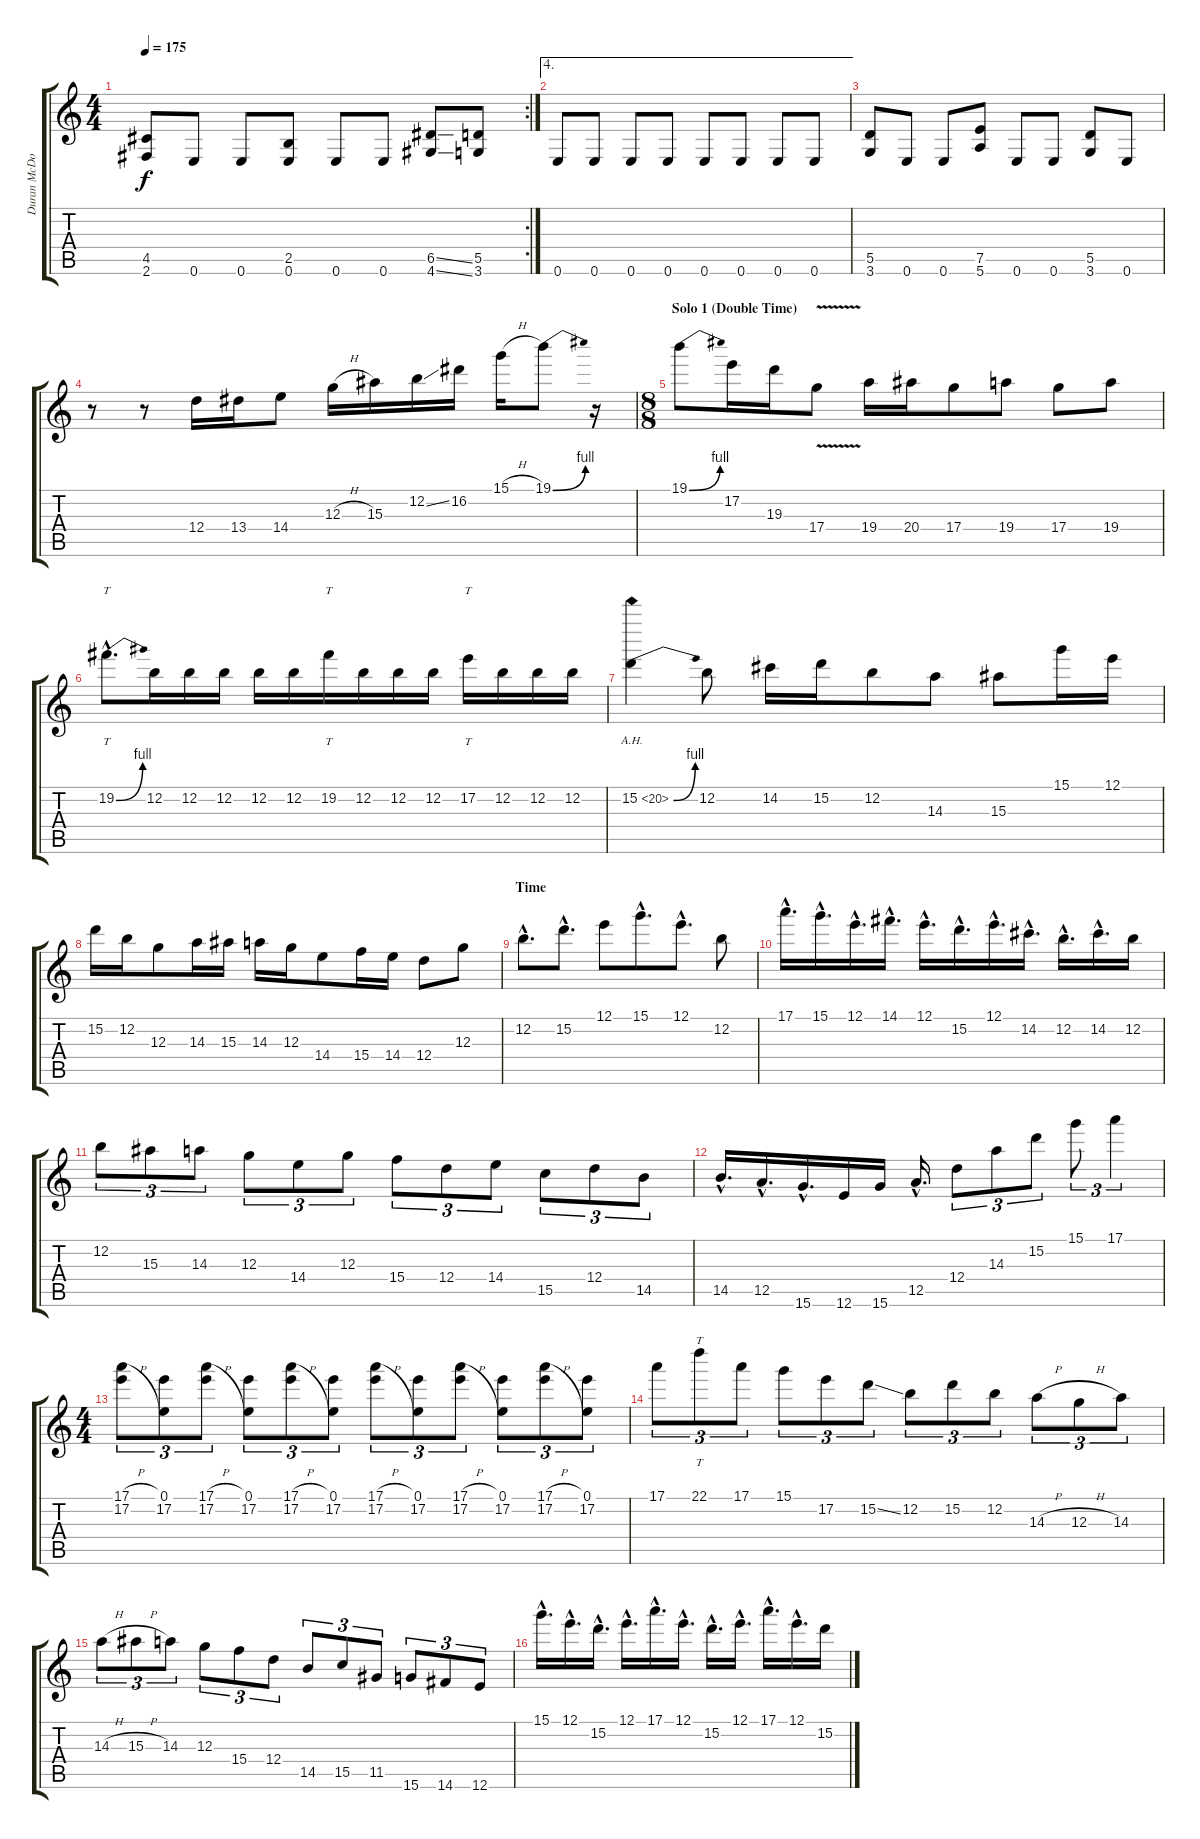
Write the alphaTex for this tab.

\track ("Duran McDowall (Guitar)" "Duran McDo") {instrument overdrivenguitar}
\staff {score tabs}
\tuning (E4 B3 G3 D3 A2 E2) {hide}
\rc 2
\ts (4 4)
\tempo 175
\clef g2
\ks c
(4.5 2.6).8{dy f} 0.6.8 0.6.8 (2.5 0.6).8 0.6.8 0.6.8 (6.5{ss} 4.6{ss}).8 (5.5 3.6).8 |
\ae 4
0.6.8 0.6.8 0.6.8 0.6.8 0.6.8 0.6.8 0.6.8 0.6.8 |
(5.5 3.6).8 0.6.8 0.6.8 (7.5 5.6).8 0.6.8 0.6.8 (5.5 3.6).8 0.6.8 |
r.8 r.8 12.4.16 13.4.16 14.4.8 12.3{h}.16 15.3.16 12.2{ss}.16 16.2.16 15.1{h}.16 19.1{be (bend 0 0 60 4)}.8 r.16 |
\ts (8 8)
\section ("" "Solo 1 (Double Time)")
19.1{be (bend 0 0 60 4)}.8 17.2.16 19.3.16 17.4{v}.8 19.4.16 20.4.16 17.4.8 19.4.8 17.4.8 19.4.8 |
19.2{be (bend 0 0 60 4) hac}.8{tt d} 12.2.16 12.2.16 12.2.16 12.2.16 12.2.16 19.2.16{tt} 12.2.16 12.2.16 12.2.16 17.2.16{tt} 12.2.16 12.2.16 12.2.16 |
15.2{be (bend 0 0 60 4) ah 5}.4 12.2.8 14.2.16 15.2.16 12.2.8 14.3.8 15.3.8 15.1.16 12.1.16 |
15.2.16 12.2.16 12.3.8 14.3.16 15.3.16 14.3.16 12.3.16 14.4.8 15.4.16 14.4.16 12.4.8 12.3.8 |
\section ("" "Time")
12.2{hac}.8{d} 15.2{hac}.8{d} 12.1.8 15.1{hac}.8{d} 12.1{hac}.8{d} 12.2.8 |
17.1{hac}.16{d} 15.1{hac}.16{d} 12.1{hac}.16{d} 14.1{hac}.16{d} 12.1{hac}.16{d} 15.2{hac}.16{d} 12.1{hac}.16{d} 14.2{hac}.16{d} 12.2{hac}.16{d} 14.2{hac}.16{d} 12.2.16 |
12.2.8{tu (3 2)} 15.3.8{tu (3 2)} 14.3.8{tu (3 2)} 12.3.8{tu (3 2)} 14.4.8{tu (3 2)} 12.3.8{tu (3 2)} 15.4.8{tu (3 2)} 12.4.8{tu (3 2)} 14.4.8{tu (3 2)} 15.5.8{tu (3 2)} 12.4.8{tu (3 2)} 14.5.8{tu (3 2)} |
14.5{hac}.16{d} 12.5{hac}.16{d} 15.6{hac}.16{d} 12.6.16 15.6.16 12.5{hac}.16{d} 12.4.8{tu (3 2)} 14.3.8{tu (3 2)} 15.2.8{tu (3 2)} 15.1.8{tu (3 2)} 17.1.4{tu (3 2)} |
\ts (4 4)
(17.1{h} 17.2).8{tu (3 2)} (0.1 17.2).8{tu (3 2)} (17.1{h} 17.2).8{tu (3 2)} (0.1 17.2).8{tu (3 2)} (17.1{h} 17.2).8{tu (3 2)} (0.1 17.2).8{tu (3 2)} (17.1{h} 17.2).8{tu (3 2)} (0.1 17.2).8{tu (3 2)} (17.1{h} 17.2).8{tu (3 2)} (0.1 17.2).8{tu (3 2)} (17.1{h} 17.2).8{tu (3 2)} (0.1 17.2).8{tu (3 2)} |
17.1.8{tu (3 2)} 22.1.8{tt tu (3 2)} 17.1.8{tu (3 2)} 15.1.8{tu (3 2)} 17.2.8{tu (3 2)} 15.2{ss}.8{tu (3 2)} 12.2.8{tu (3 2)} 15.2.8{tu (3 2)} 12.2.8{tu (3 2)} 14.3{h}.8{tu (3 2)} 12.3{h}.8{tu (3 2)} 14.3.8{tu (3 2)} |
14.3{h}.8{tu (3 2)} 15.3{h}.8{tu (3 2)} 14.3.8{tu (3 2)} 12.3.8{tu (3 2)} 15.4.8{tu (3 2)} 12.4.8{tu (3 2)} 14.5.8{tu (3 2)} 15.5.8{tu (3 2)} 11.5.8{tu (3 2)} 15.6.8{tu (3 2)} 14.6.8{tu (3 2)} 12.6.8{tu (3 2)} |
15.1{hac}.16{d} 12.1{hac}.16{d} 15.2{hac}.16{d} 12.1{hac}.16{d} 17.1{hac}.16{d} 12.1{hac}.16{d} 15.2{hac}.16{d} 12.1{hac}.16{d} 17.1{hac}.16{d} 12.1{hac}.16{d} 15.2.16
